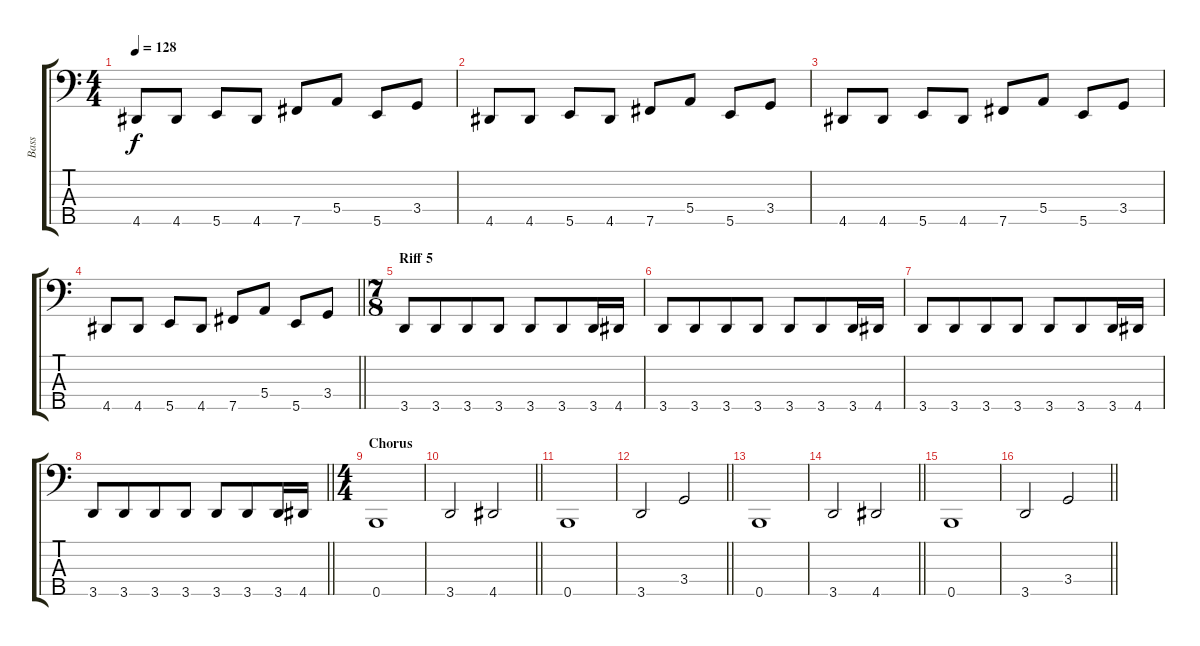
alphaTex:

\track ("Bass" "Bass") {instrument electricbasspick}
\staff {score tabs}
\tuning (G2 D2 A1 E1 B0) {hide}
\ts (4 4)
\tempo 128
\clef f4
\ks c
4.5.8{dy f} 4.5.8 5.5.8 4.5.8 7.5.8 5.4.8 5.5.8 3.4.8 |
4.5.8 4.5.8 5.5.8 4.5.8 7.5.8 5.4.8 5.5.8 3.4.8 |
4.5.8 4.5.8 5.5.8 4.5.8 7.5.8 5.4.8 5.5.8 3.4.8 |
\barLineRight lightlight
4.5.8 4.5.8 5.5.8 4.5.8 7.5.8 5.4.8 5.5.8 3.4.8 |
\ts (7 8)
\section ("" "Riff 5")
3.5.8 3.5.8 3.5.8 3.5.8 3.5.8 3.5.8 3.5.16 4.5.16 |
3.5.8 3.5.8 3.5.8 3.5.8 3.5.8 3.5.8 3.5.16 4.5.16 |
3.5.8 3.5.8 3.5.8 3.5.8 3.5.8 3.5.8 3.5.16 4.5.16 |
\barLineRight lightlight
3.5.8 3.5.8 3.5.8 3.5.8 3.5.8 3.5.8 3.5.16 4.5.16 |
\ts (4 4)
\section ("" "Chorus")
0.5.1 |
\barLineRight lightlight
3.5.2 4.5.2 |
0.5.1 |
\barLineRight lightlight
3.5.2 3.4.2 |
0.5.1 |
\barLineRight lightlight
3.5.2 4.5.2 |
0.5.1 |
\barLineRight lightlight
3.5.2 3.4.2
